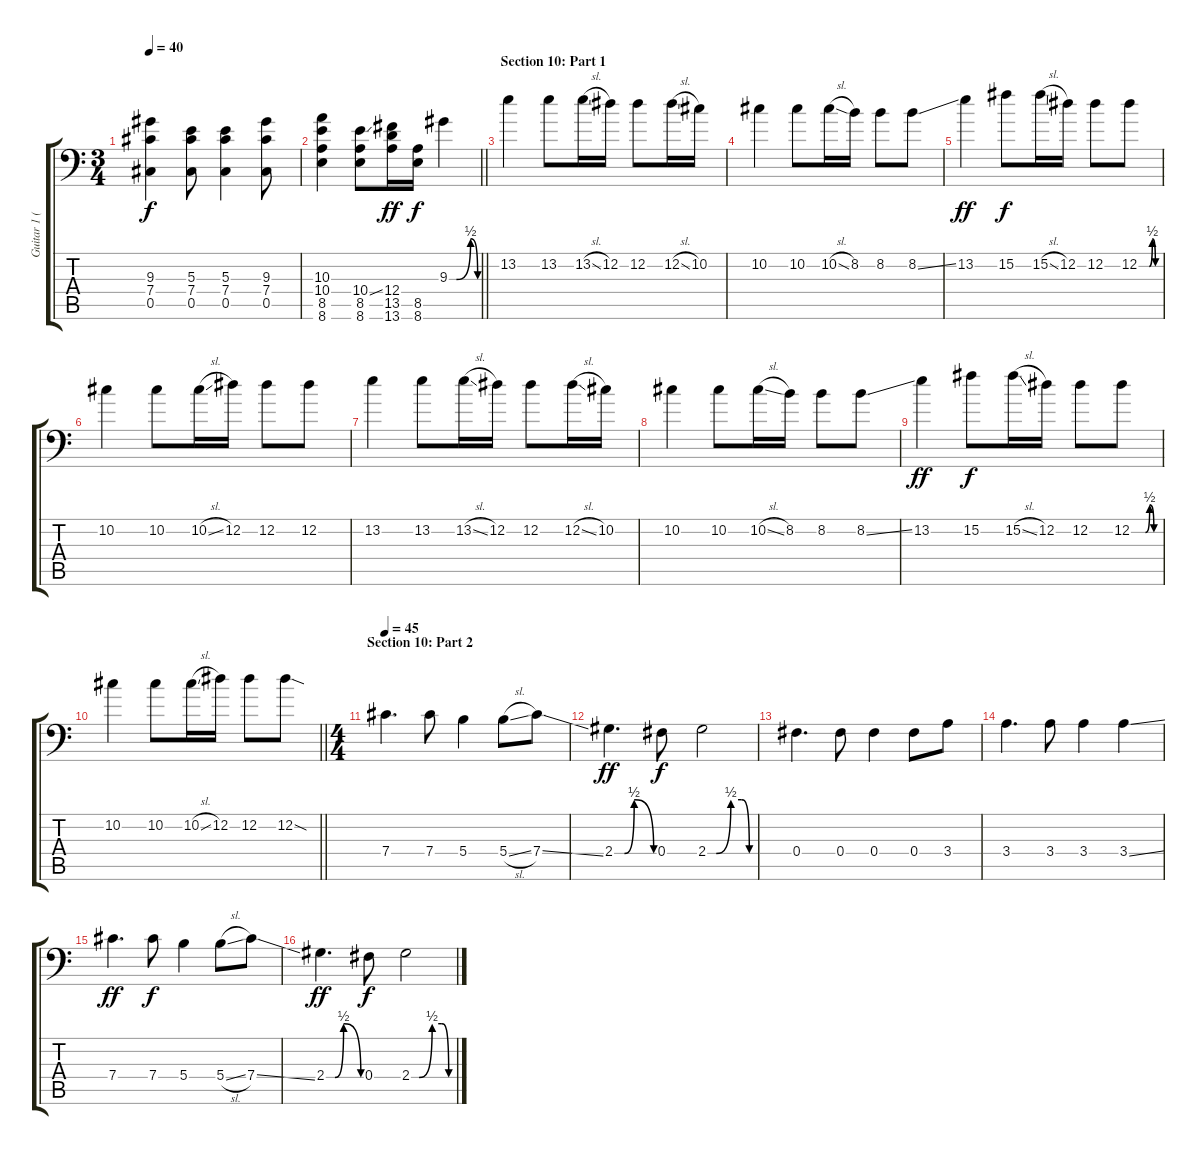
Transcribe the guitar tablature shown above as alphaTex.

\track ("Guitar 1 (Distortion)" "Guitar 1 (") {instrument distortionguitar}
\staff {score tabs}
\tuning (Ab3 Eb3 B2 Gb2 Db2 Ab1) {hide}
\ts (3 4)
\tempo 40
\clef f4
\ks c
(9.3 7.4 0.5).4{dy f} (5.3 7.4 0.5).8 (5.3 7.4 0.5).4 (9.3 7.4 0.5).8 |
\barLineRight lightlight
(10.3 10.4 8.5 8.6).4 (10.4{ss} 8.5 8.6).8 (12.4 13.5 13.6).16{dy ff} (8.5 8.6).16{dy f} 9.3{be (custom 0 0 15 0 45 2 60 0)}.4 |
\section ("" "Section 10: Part 1")
13.2.4 13.2.8 13.2{sl}.16 12.2.16 12.2.8 12.2{sl}.16 10.2.16 |
10.2.4 10.2.8 10.2{sl}.16 8.2.16 8.2.8 8.2{ss}.8 |
13.2.4{dy ff} 15.2.8{dy f} 15.2{sl}.16 12.2.16 12.2.8 12.2{be (custom 0 0 30 0 39 2 48 0 60 0)}.8 |
10.2.4 10.2.8 10.2{sl}.16 12.2.16 12.2.8 12.2.8 |
13.2.4 13.2.8 13.2{sl}.16 12.2.16 12.2.8 12.2{sl}.16 10.2.16 |
10.2.4 10.2.8 10.2{sl}.16 8.2.16 8.2.8 8.2{ss}.8 |
13.2.4{dy ff} 15.2.8{dy f} 15.2{sl}.16 12.2.16 12.2.8 12.2{be (custom 0 0 30 0 39 2 48 0 60 0)}.8 |
\barLineRight lightlight
10.2.4 10.2.8 10.2{sl}.16 12.2.16 12.2.8 12.2{sod}.8 |
\ts (4 4)
\section ("" "Section 10: Part 2")
\tempo 45
7.4.4{d} 7.4.8 5.4.4 5.4{sl}.8 7.4{ss}.8 |
2.4{be (custom 0 0 15 0 30 2 60 0)}.4{d dy ff} 0.4.8{dy f} 2.4{be (custom 0 0 11 0 30 2 44 2 54 0 60 0)}.2 |
0.4.4{d} 0.4.8 0.4.4 0.4.8 3.4.8 |
3.4.4{d} 3.4.8 3.4.4 3.4{ss}.4 |
7.4.4{d dy ff} 7.4.8{dy f} 5.4.4 5.4{sl}.8 7.4{ss}.8 |
2.4{be (custom 0 0 15 0 30 2 60 0)}.4{d dy ff} 0.4.8{dy f} 2.4{be (custom 0 0 11 0 30 2 44 2 54 0 60 0)}.2
